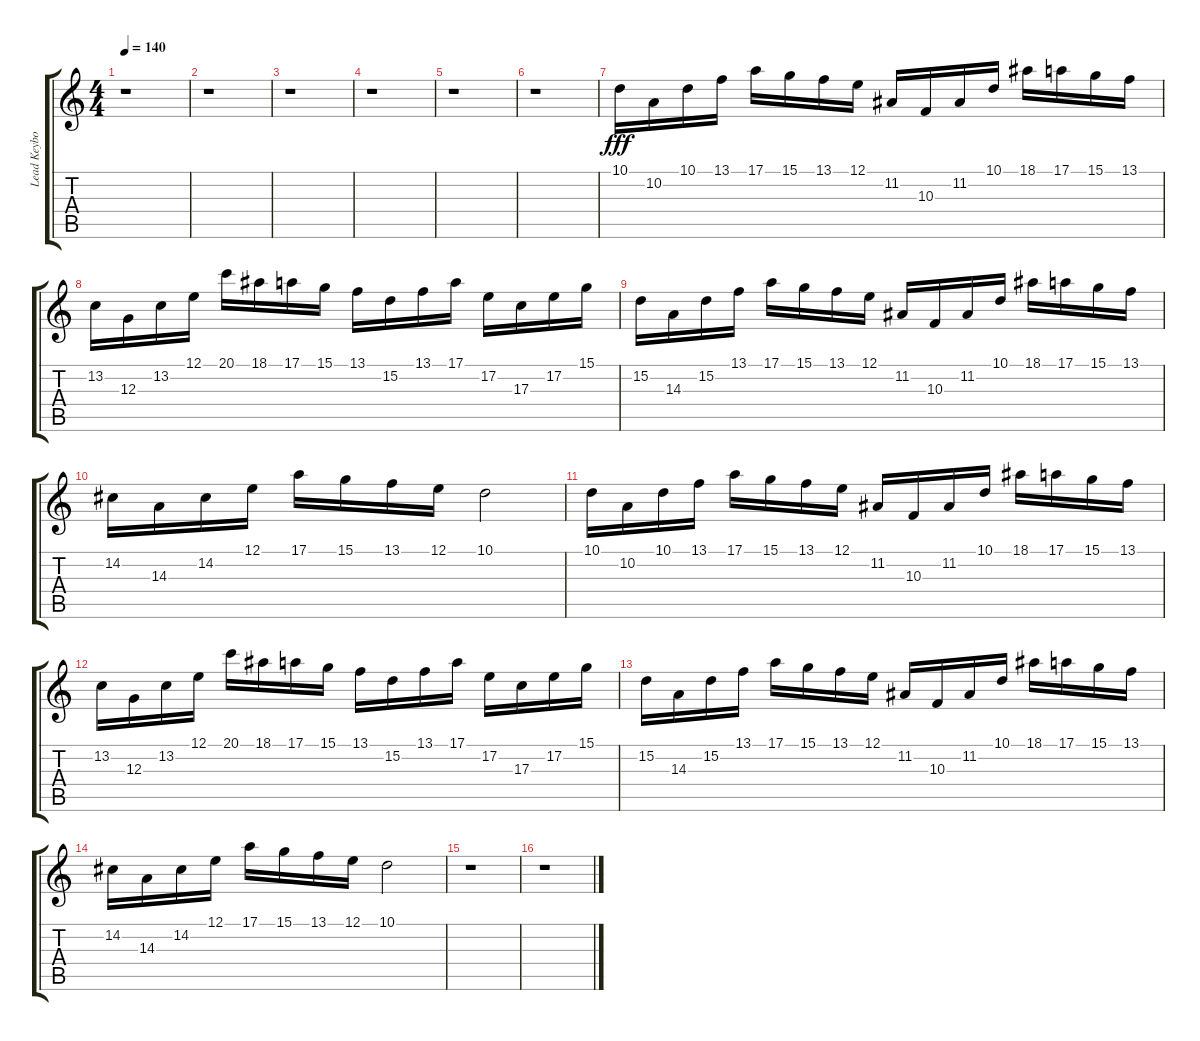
\track ("Lead Keyboard" "Lead Keybo") {instrument pad3polysynth}
\staff {score tabs}
\tuning (E4 B3 G3 D3 A2 E2) {hide}
\ts (4 4)
\tempo 140
\clef g2
\ks c
r.1{dy fff} |
r.1 |
r.1 |
r.1 |
r.1 |
r.1 |
10.1.16 10.2.16 10.1.16 13.1.16 17.1.16 15.1.16 13.1.16 12.1.16 11.2.16 10.3.16 11.2.16 10.1.16 18.1.16 17.1.16 15.1.16 13.1.16 |
13.2.16 12.3.16 13.2.16 12.1.16 20.1.16 18.1.16 17.1.16 15.1.16 13.1.16 15.2.16 13.1.16 17.1.16 17.2.16 17.3.16 17.2.16 15.1.16 |
15.2.16 14.3.16 15.2.16 13.1.16 17.1.16 15.1.16 13.1.16 12.1.16 11.2.16 10.3.16 11.2.16 10.1.16 18.1.16 17.1.16 15.1.16 13.1.16 |
14.2.16 14.3.16 14.2.16 12.1.16 17.1.16 15.1.16 13.1.16 12.1.16 10.1.2 |
10.1.16 10.2.16 10.1.16 13.1.16 17.1.16 15.1.16 13.1.16 12.1.16 11.2.16 10.3.16 11.2.16 10.1.16 18.1.16 17.1.16 15.1.16 13.1.16 |
13.2.16 12.3.16 13.2.16 12.1.16 20.1.16 18.1.16 17.1.16 15.1.16 13.1.16 15.2.16 13.1.16 17.1.16 17.2.16 17.3.16 17.2.16 15.1.16 |
15.2.16 14.3.16 15.2.16 13.1.16 17.1.16 15.1.16 13.1.16 12.1.16 11.2.16 10.3.16 11.2.16 10.1.16 18.1.16 17.1.16 15.1.16 13.1.16 |
14.2.16 14.3.16 14.2.16 12.1.16 17.1.16 15.1.16 13.1.16 12.1.16 10.1.2 |
r.1 |
r.1
